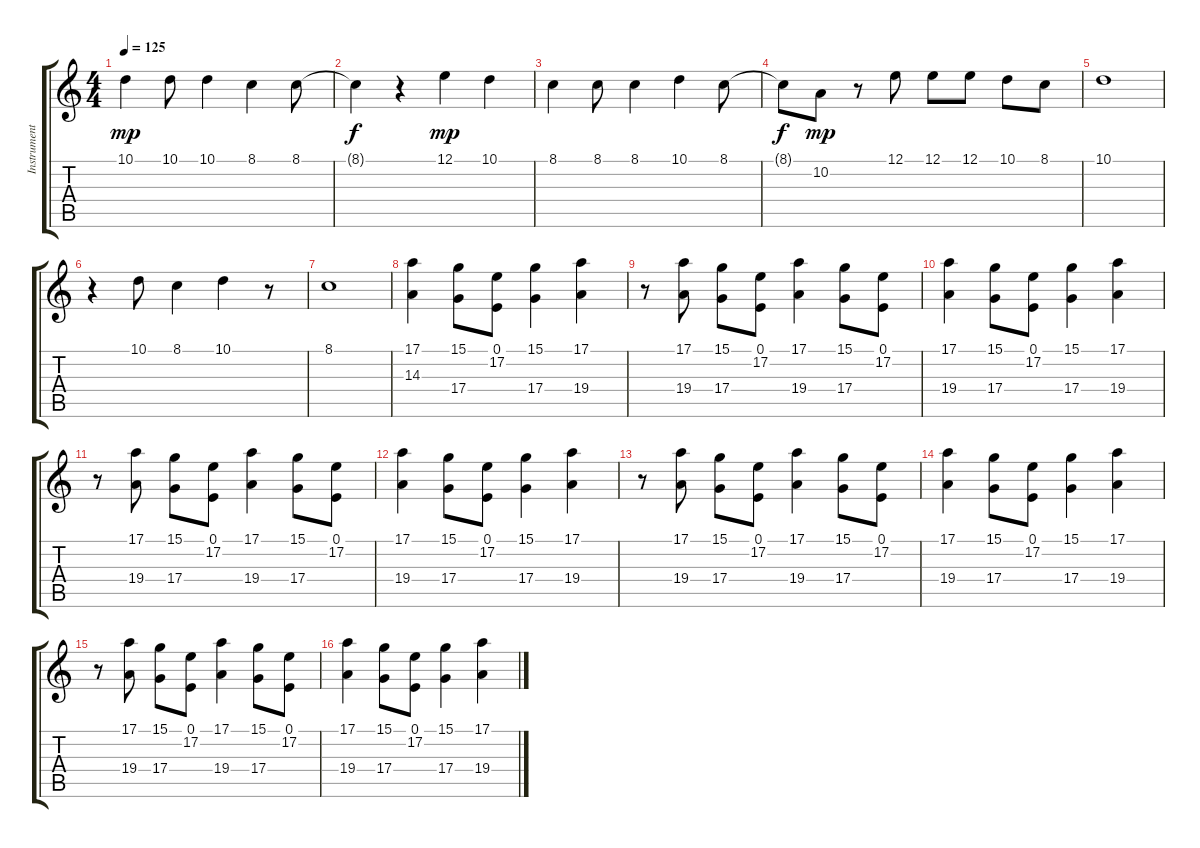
\track ("Instrument7" "Instrument") {instrument violin}
\staff {score tabs}
\tuning (E4 B3 G3 D3 A2 E2) {hide}
\ts (4 4)
\tempo 125
\clef g2
\ks c
10.1.4{dy mp} 10.1.8 10.1.4 8.1.4 8.1.8 |
8.1{t}.4{dy f} r.4 12.1.4{dy mp} 10.1.4 |
8.1.4 8.1.8 8.1.4 10.1.4 8.1.8 |
8.1{t}.8{dy f} 10.2.8{dy mp} r.8 12.1.8 12.1.8 12.1.8 10.1.8 8.1.8 |
10.1.1 |
r.4 10.1.8 8.1.4 10.1.4 r.8 |
8.1.1 |
(17.1 14.3).4 (15.1 17.4).8 (0.1 17.2).8 (15.1 17.4).4 (17.1 19.4).4 |
r.8 (17.1 19.4).8 (15.1 17.4).8 (0.1 17.2).8 (17.1 19.4).4 (15.1 17.4).8 (0.1 17.2).8 |
(17.1 19.4).4 (15.1 17.4).8 (0.1 17.2).8 (15.1 17.4).4 (17.1 19.4).4 |
r.8 (17.1 19.4).8 (15.1 17.4).8 (0.1 17.2).8 (17.1 19.4).4 (15.1 17.4).8 (0.1 17.2).8 |
(17.1 19.4).4 (15.1 17.4).8 (0.1 17.2).8 (15.1 17.4).4 (17.1 19.4).4 |
r.8 (17.1 19.4).8 (15.1 17.4).8 (0.1 17.2).8 (17.1 19.4).4 (15.1 17.4).8 (0.1 17.2).8 |
(17.1 19.4).4 (15.1 17.4).8 (0.1 17.2).8 (15.1 17.4).4 (17.1 19.4).4 |
r.8 (17.1 19.4).8 (15.1 17.4).8 (0.1 17.2).8 (17.1 19.4).4 (15.1 17.4).8 (0.1 17.2).8 |
(17.1 19.4).4 (15.1 17.4).8 (0.1 17.2).8 (15.1 17.4).4 (17.1 19.4).4
